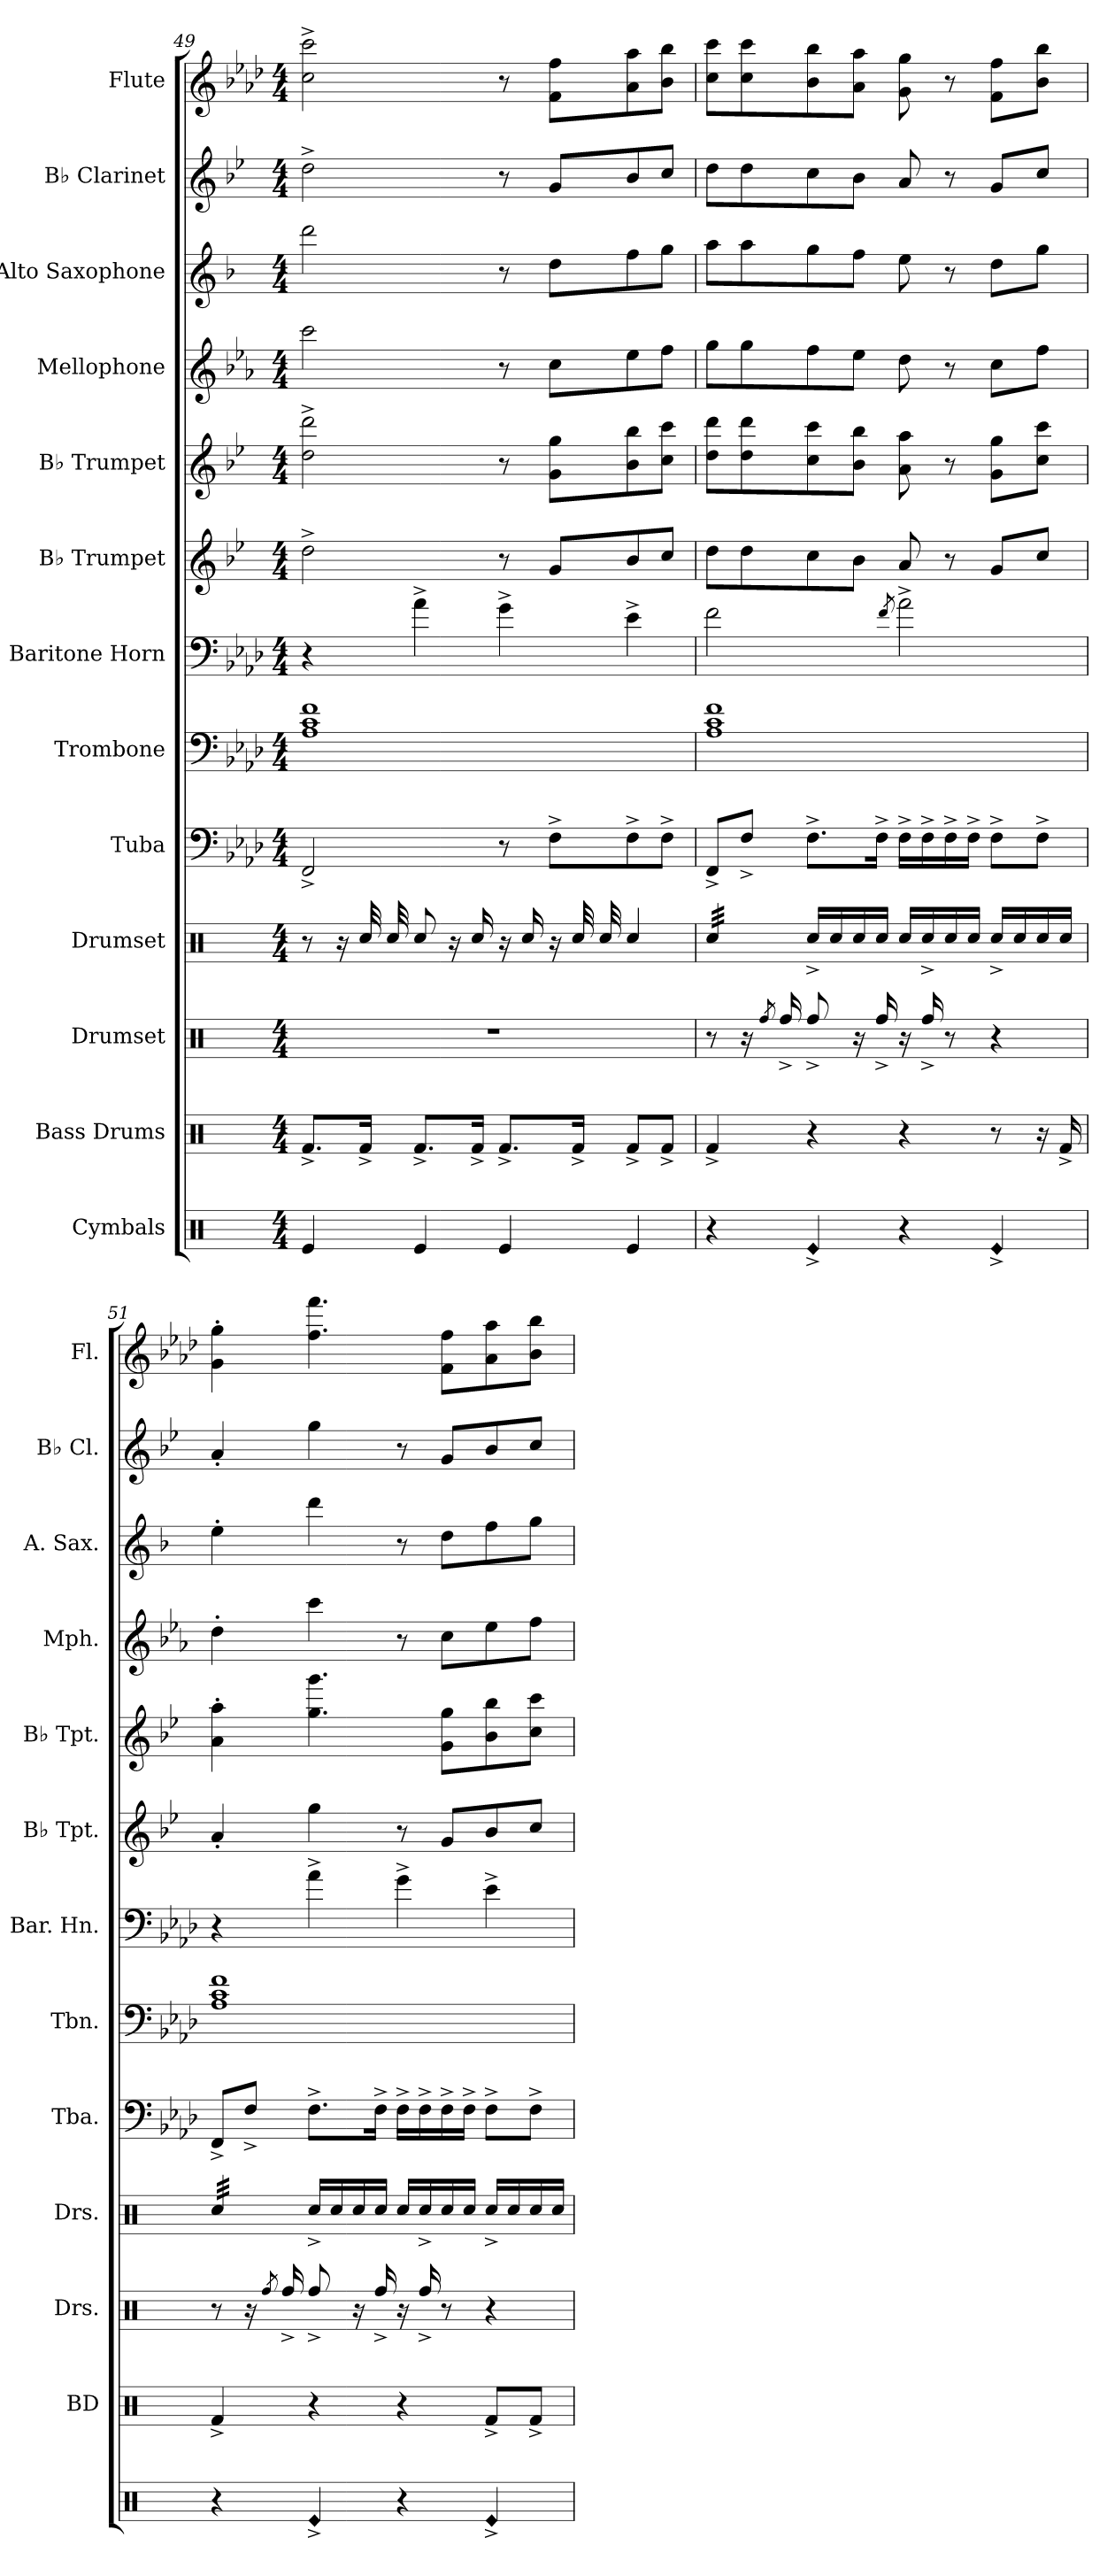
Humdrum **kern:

**kern	**kern	**kern	**kern	**kern	**kern	**kern	**kern	**kern	**kern	**kern	**kern	**kern
*part13	*part12	*part11	*part10	*part9	*part8	*part7	*part6	*part5	*part4	*part3	*part2	*part1
*staff13	*staff12	*staff11	*staff10	*staff9	*staff8	*staff7	*staff6	*staff5	*staff4	*staff3	*staff2	*staff1
*I"Cymbals	*I"Bass Drums	*I"Drumset	*I"Drumset	*I"Tuba	*I"Trombone	*I"Baritone Horn	*I"B♭ Trumpet	*I"B♭ Trumpet	*I"Mellophone	*I"Alto Saxophone	*I"B♭ Clarinet	*I"Flute
*	*I'BD	*I'Drs.	*I'Drs.	*I'Tba.	*I'Tbn.	*I'Bar. Hn.	*I'B♭ Tpt.	*I'B♭ Tpt.	*I'Mph.	*I'A. Sax.	*I'B♭ Cl.	*I'Fl.
*clefX	*clefX	*clefX	*clefX	*clefF4	*clefF4	*clefF4	*clefG2	*clefG2	*clefG2	*clefG2	*clefG2	*clefG2
*	*	*	*	*	*	*	*ITrd1c2	*ITrd1c2	*ITrd4c7	*ITrd5c9	*ITrd1c2	*
*k[]	*k[]	*k[]	*k[]	*k[b-e-a-d-]	*k[b-e-a-d-]	*k[b-e-a-d-]	*k[b-e-a-d-]	*k[b-e-a-d-]	*k[b-e-a-d-]	*k[b-e-a-d-]	*k[b-e-a-d-]	*k[b-e-a-d-]
*M4/4	*M4/4	*M4/4	*M4/4	*M4/4	*M4/4	*M4/4	*M4/4	*M4/4	*M4/4	*M4/4	*M4/4	*M4/4
=49	=49	=49	=49	=49	=49	=49	=49	=49	=49	=49	=49	=49
4Re/	8.Rf^/L	1r	8r	2FF^/	1A- 1c 1f	4r	2cc^\	2cc\^ 2ccc\^	2ff\	2ff\	2cc^\	2cc\^ 2ccc\^
.	.	.	16r	.	.	.	.	.	.	.	.	.
*	*	*	*tremolo	*	*	*	*	*	*	*	*	*
.	16Rf^/Jk	.	32Rcc/	.	.	.	.	.	.	.	.	.
.	.	.	32Rcc/	.	.	.	.	.	.	.	.	.
*	*	*	*Xtremolo	*	*	*	*	*	*	*	*	*
4Re/	8.Rf^/L	.	8Rcc/	.	.	4a-^\	.	.	.	.	.	.
.	.	.	16r	.	.	.	.	.	.	.	.	.
.	16Rf^/Jk	.	16Rcc/	.	.	.	.	.	.	.	.	.
4Re/	8.Rf^/L	.	16r	8r	.	4g^\	8r	8r	8r	8r	8r	8r
.	.	.	16Rcc/	.	.	.	.	.	.	.	.	.
.	.	.	16r	8F^\L	.	.	8f/L	8f\ 8ff\L	8f\L	8f\L	8f/L	8f\ 8ff\L
*	*	*	*tremolo	*	*	*	*	*	*	*	*	*
.	16Rf^/Jk	.	32Rcc/	.	.	.	.	.	.	.	.	.
.	.	.	32Rcc/	.	.	.	.	.	.	.	.	.
*	*	*	*Xtremolo	*	*	*	*	*	*	*	*	*
4Re/	8Rf^/L	.	4Rcc/	8F^\	.	4e-^\	8a-/	8a-\ 8aa-\	8a-\	8a-\	8a-/	8a-\ 8aa-\
.	8Rf^/J	.	.	8F^\J	.	.	8b-/J	8b-\ 8bb-\J	8b-\J	8b-\J	8b-/J	8b-\ 8bb-\J
!!LO:LB:g=z
=50	=50	=50	=50	=50	=50	=50	=50	=50	=50	=50	=50	=50
*	*	*	*tremolo	*	*	*	*	*	*	*	*	*
4r	4Rf^/	8r	32Rcc/LLL	8FF^/L	1A- 1c 1f	2f\	8cc\L	8cc\ 8ccc\L	8cc\L	8cc\L	8cc\L	8cc\ 8ccc\L
.	.	.	32Rcc/	.	.	.	.	.	.	.	.	.
.	.	.	32Rcc/	.	.	.	.	.	.	.	.	.
.	.	.	32Rcc/	.	.	.	.	.	.	.	.	.
.	.	16r	32Rcc/	8F^/J	.	.	8cc\	8cc\ 8ccc\	8cc\	8cc\	8cc\	8cc\ 8ccc\
.	.	.	32Rcc/	.	.	.	.	.	.	.	.	.
.	.	8qRff/	.	.	.	.	.	.	.	.	.	.
.	.	16Rff^/	32Rcc/	.	.	.	.	.	.	.	.	.
.	.	.	32Rcc/JJJ	.	.	.	.	.	.	.	.	.
*	*	*	*Xtremolo	*	*	*	*	*	*	*	*	*
!LO:N:head=diamond	!	!	!	!	!	!	!	!	!	!	!	!
4Re^/	4r	8Rff^/	16Rcc^/LL	8.F^\L	.	.	8b-\	8b-\ 8bb-\	8b-\	8b-\	8b-\	8b-\ 8bb-\
.	.	.	16Rcc/	.	.	.	.	.	.	.	.	.
.	.	16r	16Rcc/	.	.	.	8a-\J	8a-\ 8aa-\J	8a-\J	8a-\J	8a-\J	8a-\ 8aa-\J
.	.	16Rff^/	16Rcc/JJ	16F^\Jk	.	.	.	.	.	.	.	.
.	.	.	.	.	.	8qf/	.	.	.	.	.	.
4r	4r	16r	16Rcc/LL	16F^\LL	.	2a-^\	8g/	8g\ 8gg\	8g\	8g\	8g/	8g\ 8gg\
.	.	16Rff^/	16Rcc^/	16F^\	.	.	.	.	.	.	.	.
.	.	8r	16Rcc/	16F^\	.	.	8r	8r	8r	8r	8r	8r
.	.	.	16Rcc/JJ	16F^\JJ	.	.	.	.	.	.	.	.
!LO:N:head=diamond	!	!	!	!	!	!	!	!	!	!	!	!
4Re^/	8r	4r	16Rcc^/LL	8F^\L	.	.	8f/L	8f\ 8ff\L	8f\L	8f\L	8f/L	8f\ 8ff\L
.	.	.	16Rcc/	.	.	.	.	.	.	.	.	.
.	16r	.	16Rcc/	8F^\J	.	.	8b-/J	8b-\ 8bb-\J	8b-\J	8b-\J	8b-/J	8b-\ 8bb-\J
.	16Rf^/	.	16Rcc/JJ	.	.	.	.	.	.	.	.	.
=51	=51	=51	=51	=51	=51	=51	=51	=51	=51	=51	=51	=51
*	*	*	*tremolo	*	*	*	*	*	*	*	*	*
4r	4Rf^/	8r	32Rcc/LLL	8FF^/L	1A- 1c 1f	4r	4g'/	4g\' 4gg\'	4g'\	4g'\	4g'/	4g\' 4gg\'
.	.	.	32Rcc/	.	.	.	.	.	.	.	.	.
.	.	.	32Rcc/	.	.	.	.	.	.	.	.	.
.	.	.	32Rcc/	.	.	.	.	.	.	.	.	.
.	.	16r	32Rcc/	8F^/J	.	.	.	.	.	.	.	.
.	.	.	32Rcc/	.	.	.	.	.	.	.	.	.
.	.	8qRff/	.	.	.	.	.	.	.	.	.	.
.	.	16Rff^/	32Rcc/	.	.	.	.	.	.	.	.	.
.	.	.	32Rcc/JJJ	.	.	.	.	.	.	.	.	.
*	*	*	*Xtremolo	*	*	*	*	*	*	*	*	*
!LO:N:head=diamond	!	!	!	!	!	!	!	!	!	!	!	!
4Re^/	4r	8Rff^/	16Rcc^/LL	8.F^\L	.	4a-^\	4ff\	4.ff\ 4.fff\	4ff\	4ff\	4ff\	4.ff\ 4.fff\
.	.	.	16Rcc/	.	.	.	.	.	.	.	.	.
.	.	16r	16Rcc/	.	.	.	.	.	.	.	.	.
.	.	16Rff^/	16Rcc/JJ	16F^\Jk	.	.	.	.	.	.	.	.
4r	4r	16r	16Rcc/LL	16F^\LL	.	4g^\	8r	.	8r	8r	8r	.
.	.	16Rff^/	16Rcc^/	16F^\	.	.	.	.	.	.	.	.
.	.	8r	16Rcc/	16F^\	.	.	8f/L	8f\ 8ff\L	8f\L	8f\L	8f/L	8f\ 8ff\L
.	.	.	16Rcc/JJ	16F^\JJ	.	.	.	.	.	.	.	.
!LO:N:head=diamond	!	!	!	!	!	!	!	!	!	!	!	!
4Re^/	8Rf^/L	4r	16Rcc^/LL	8F^\L	.	4e-^\	8a-/	8a-\ 8aa-\	8a-\	8a-\	8a-/	8a-\ 8aa-\
.	.	.	16Rcc/	.	.	.	.	.	.	.	.	.
.	8Rf^/J	.	16Rcc/	8F^\J	.	.	8b-/J	8b-\ 8bb-\J	8b-\J	8b-\J	8b-/J	8b-\ 8bb-\J
.	.	.	16Rcc/JJ	.	.	.	.	.	.	.	.	.
=	=	=	=	=	=	=	=	=	=	=	=	=
*-	*-	*-	*-	*-	*-	*-	*-	*-	*-	*-	*-	*-
